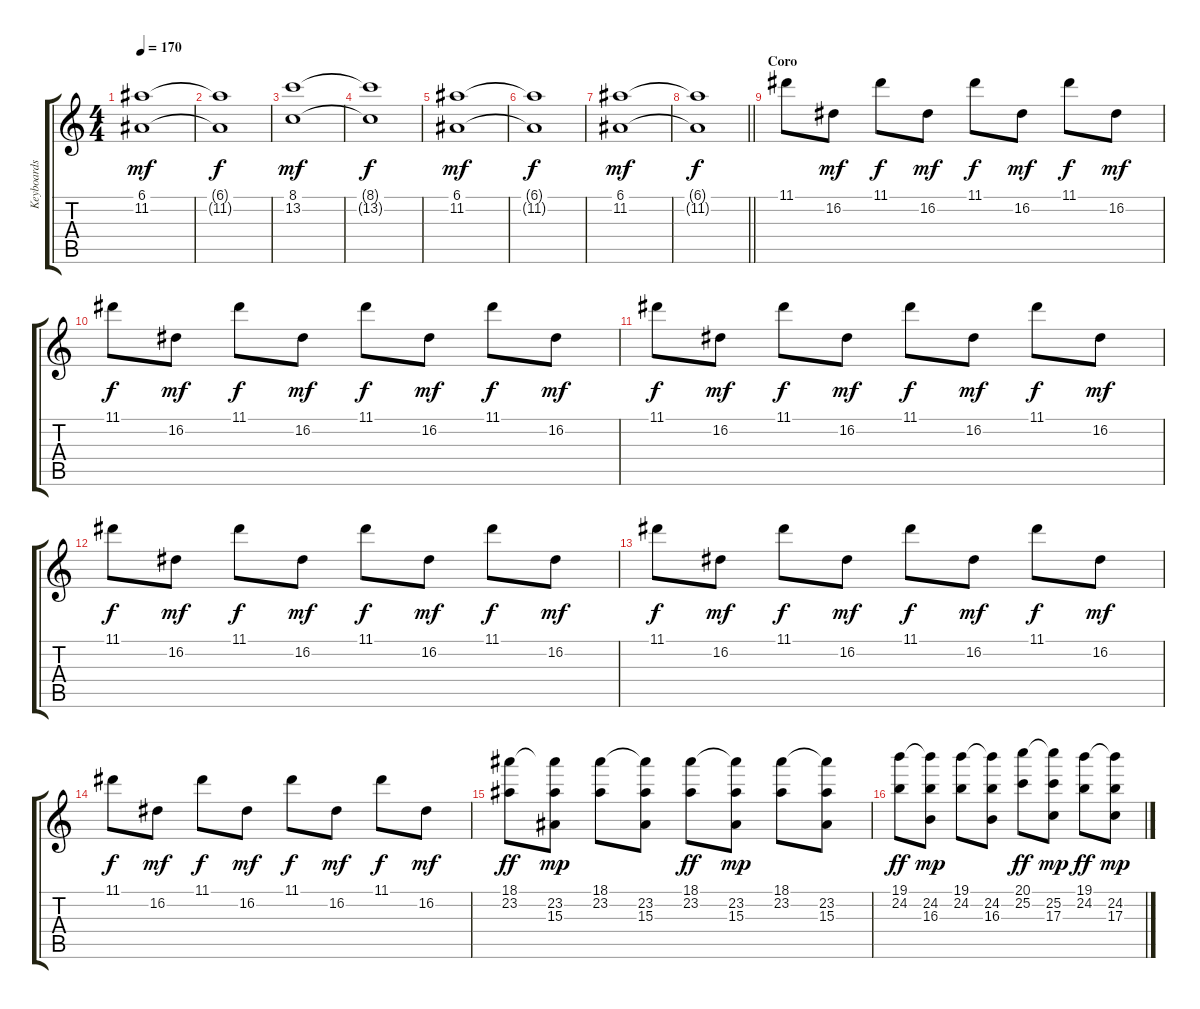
\track ("Keyboards" "Keyboards") {instrument stringensemble1}
\staff {score tabs}
\tuning (E5 B3 G3 D3 A2 E2) {hide}
\ts (4 4)
\tempo 170
\clef g2
\ks c
(6.1 11.2).1{dy mf} |
(6.1{t} 11.2{t}).1{dy f} |
(8.1 13.2).1{dy mf} |
(8.1{t} 13.2{t}).1{dy f} |
(6.1 11.2).1{dy mf} |
(6.1{t} 11.2{t}).1{dy f} |
(6.1 11.2).1{dy mf} |
\barLineRight lightlight
(6.1{t} 11.2{t}).1{dy f} |
\section ("" "Coro")
11.1.8{volume 15} 16.2.8{dy mf} 11.1.8{dy f} 16.2.8{dy mf} 11.1.8{dy f} 16.2.8{dy mf} 11.1.8{dy f} 16.2.8{dy mf} |
11.1.8{dy f} 16.2.8{dy mf} 11.1.8{dy f} 16.2.8{dy mf} 11.1.8{dy f} 16.2.8{dy mf} 11.1.8{dy f} 16.2.8{dy mf} |
11.1.8{dy f} 16.2.8{dy mf} 11.1.8{dy f} 16.2.8{dy mf} 11.1.8{dy f} 16.2.8{dy mf} 11.1.8{dy f} 16.2.8{dy mf} |
11.1.8{dy f} 16.2.8{dy mf} 11.1.8{dy f} 16.2.8{dy mf} 11.1.8{dy f} 16.2.8{dy mf} 11.1.8{dy f} 16.2.8{dy mf} |
11.1.8{dy f} 16.2.8{dy mf} 11.1.8{dy f} 16.2.8{dy mf} 11.1.8{dy f} 16.2.8{dy mf} 11.1.8{dy f} 16.2.8{dy mf} |
11.1.8{dy f} 16.2.8{dy mf} 11.1.8{dy f} 16.2.8{dy mf} 11.1.8{dy f} 16.2.8{dy mf} 11.1.8{dy f} 16.2.8{dy mf} |
(18.1 23.2).8{dy ff} (18.1{t} 23.2 15.3).8{dy mp} (18.1 23.2).8 (18.1{t} 23.2 15.3).8 (18.1 23.2).8{dy ff} (18.1{t} 23.2 15.3).8{dy mp} (18.1 23.2).8 (18.1{t} 23.2 15.3).8 |
(19.1 24.2).8{dy ff} (19.1{t} 24.2 16.3).8{dy mp} (19.1 24.2).8 (19.1{t} 24.2 16.3).8 (20.1 25.2).8{dy ff} (20.1{t} 25.2 17.3).8{dy mp} (19.1 24.2).8{dy ff} (19.1{t} 24.2 17.3).8{dy mp}
